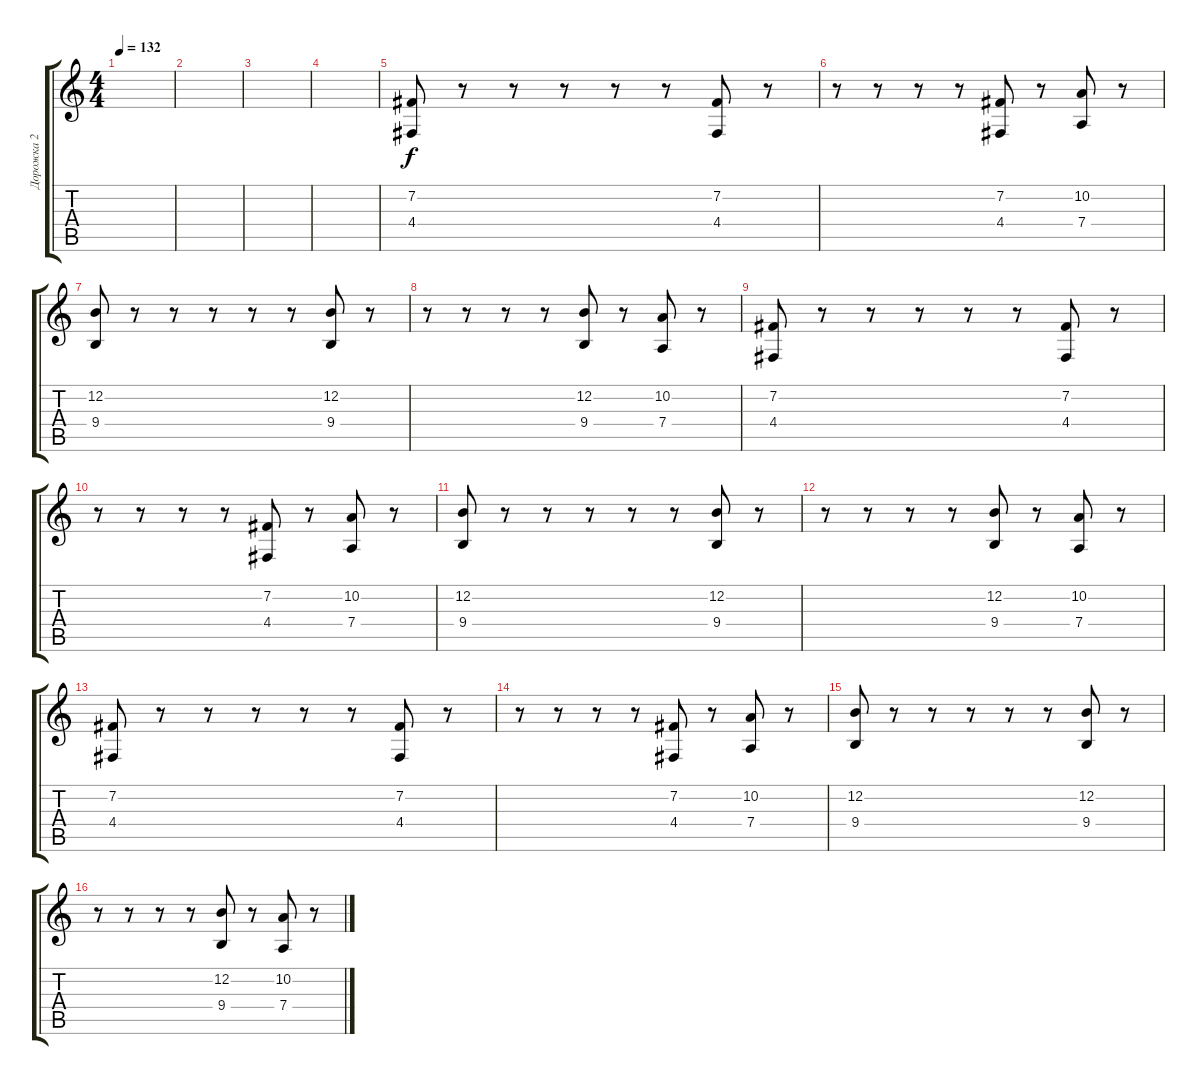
\track ("Дорожка 2" "Дорожка 2") {instrument fx4atmosphere}
\staff {score tabs}
\tuning (E4 B3 G3 D3 A2 E2) {hide}
\ts (4 4)
\tempo 132
\clef g2
\ks c
|
|
|
|
(7.2 4.4).8 r.8 r.8 r.8 r.8 r.8 (7.2 4.4).8 r.8 |
r.8 r.8 r.8 r.8 (7.2 4.4).8 r.8 (10.2 7.4).8 r.8 |
(12.2 9.4).8 r.8 r.8 r.8 r.8 r.8 (12.2 9.4).8 r.8 |
r.8 r.8 r.8 r.8 (12.2 9.4).8 r.8 (10.2 7.4).8 r.8 |
(7.2 4.4).8 r.8 r.8 r.8 r.8 r.8 (7.2 4.4).8 r.8 |
r.8 r.8 r.8 r.8 (7.2 4.4).8 r.8 (10.2 7.4).8 r.8 |
(12.2 9.4).8 r.8 r.8 r.8 r.8 r.8 (12.2 9.4).8 r.8 |
r.8 r.8 r.8 r.8 (12.2 9.4).8 r.8 (10.2 7.4).8 r.8 |
(7.2 4.4).8 r.8 r.8 r.8 r.8 r.8 (7.2 4.4).8 r.8 |
r.8 r.8 r.8 r.8 (7.2 4.4).8 r.8 (10.2 7.4).8 r.8 |
(12.2 9.4).8 r.8 r.8 r.8 r.8 r.8 (12.2 9.4).8 r.8 |
r.8 r.8 r.8 r.8 (12.2 9.4).8 r.8 (10.2 7.4).8 r.8
